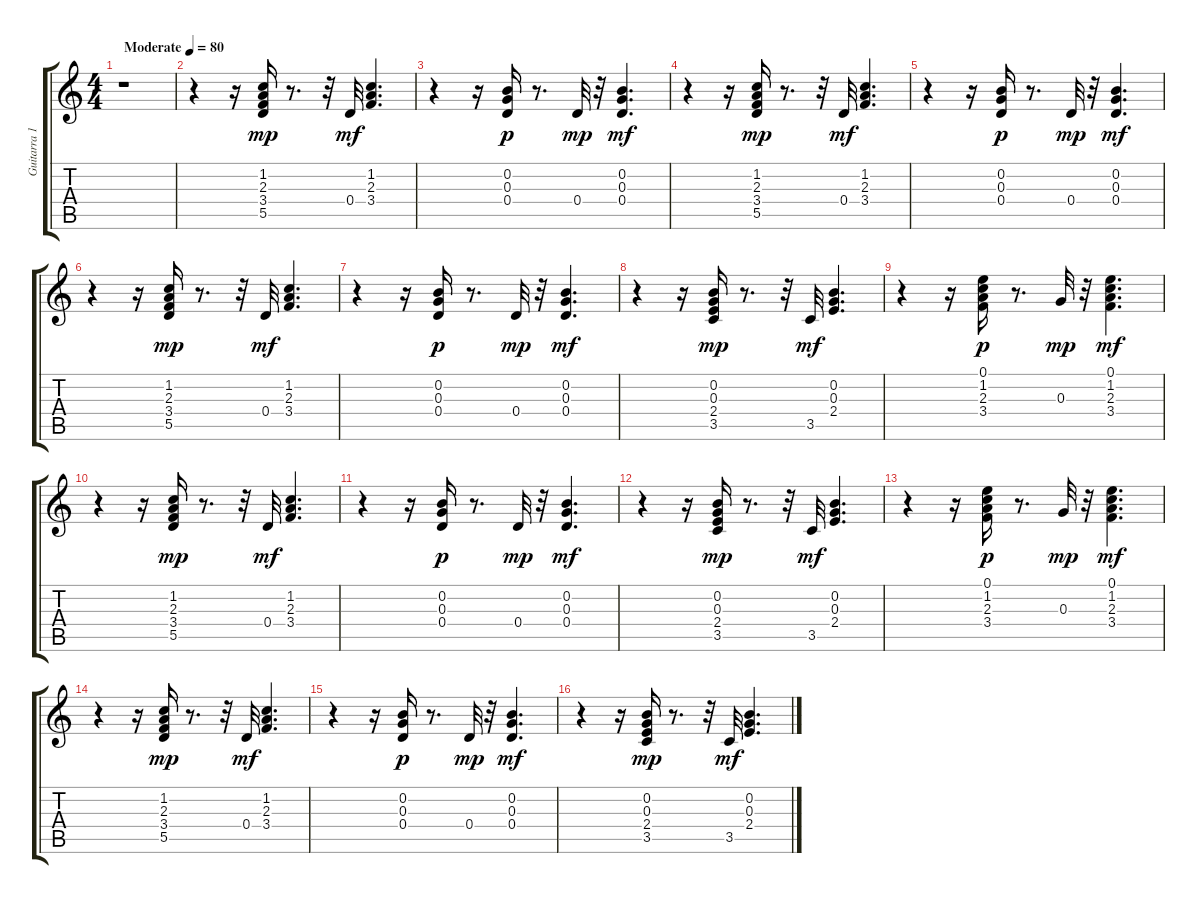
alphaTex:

\track ("Guitarra 1" "Guitarra 1") {instrument acousticguitarsteel}
\staff {score tabs}
\tuning (E4 B3 G3 D3 A2 E2) {hide}
\ts (4 4)
\tempo (80 "Moderate")
\clef g2
\ks c
r.1{dy mp instrument acousticguitarsteel} |
r.4 r.16 (1.2 2.3 3.4 5.5).16 r.8{d} r.32 0.4.32{dy mf} (1.2 2.3 3.4).4{d} |
r.4 r.16 (0.2 0.3 0.4).16{dy p} r.8{d} 0.4.32{dy mp} r.32 (0.2 0.3 0.4).4{d dy mf} |
r.4 r.16 (1.2 2.3 3.4 5.5).16{dy mp} r.8{d} r.32 0.4.32{dy mf} (1.2 2.3 3.4).4{d} |
r.4 r.16 (0.2 0.3 0.4).16{dy p} r.8{d} 0.4.32{dy mp} r.32 (0.2 0.3 0.4).4{d dy mf} |
r.4 r.16 (1.2 2.3 3.4 5.5).16{dy mp} r.8{d} r.32 0.4.32{dy mf} (1.2 2.3 3.4).4{d} |
r.4 r.16 (0.2 0.3 0.4).16{dy p} r.8{d} 0.4.32{dy mp} r.32 (0.2 0.3 0.4).4{d dy mf} |
r.4 r.16 (0.2 0.3 2.4 3.5).16{dy mp} r.8{d} r.32 3.5.32{dy mf} (0.2 0.3 2.4).4{d} |
r.4 r.16 (0.1 1.2 2.3 3.4).16{dy p} r.8{d} 0.3.32{dy mp} r.32 (0.1 1.2 2.3 3.4).4{d dy mf} |
r.4 r.16 (1.2 2.3 3.4 5.5).16{dy mp} r.8{d} r.32 0.4.32{dy mf} (1.2 2.3 3.4).4{d} |
r.4 r.16 (0.2 0.3 0.4).16{dy p} r.8{d} 0.4.32{dy mp} r.32 (0.2 0.3 0.4).4{d dy mf} |
r.4 r.16 (0.2 0.3 2.4 3.5).16{dy mp} r.8{d} r.32 3.5.32{dy mf} (0.2 0.3 2.4).4{d} |
r.4 r.16 (0.1 1.2 2.3 3.4).16{dy p} r.8{d} 0.3.32{dy mp} r.32 (0.1 1.2 2.3 3.4).4{d dy mf} |
r.4 r.16 (1.2 2.3 3.4 5.5).16{dy mp} r.8{d} r.32 0.4.32{dy mf} (1.2 2.3 3.4).4{d} |
r.4 r.16 (0.2 0.3 0.4).16{dy p} r.8{d} 0.4.32{dy mp} r.32 (0.2 0.3 0.4).4{d dy mf} |
r.4 r.16 (0.2 0.3 2.4 3.5).16{dy mp} r.8{d} r.32 3.5.32{dy mf} (0.2 0.3 2.4).4{d}
